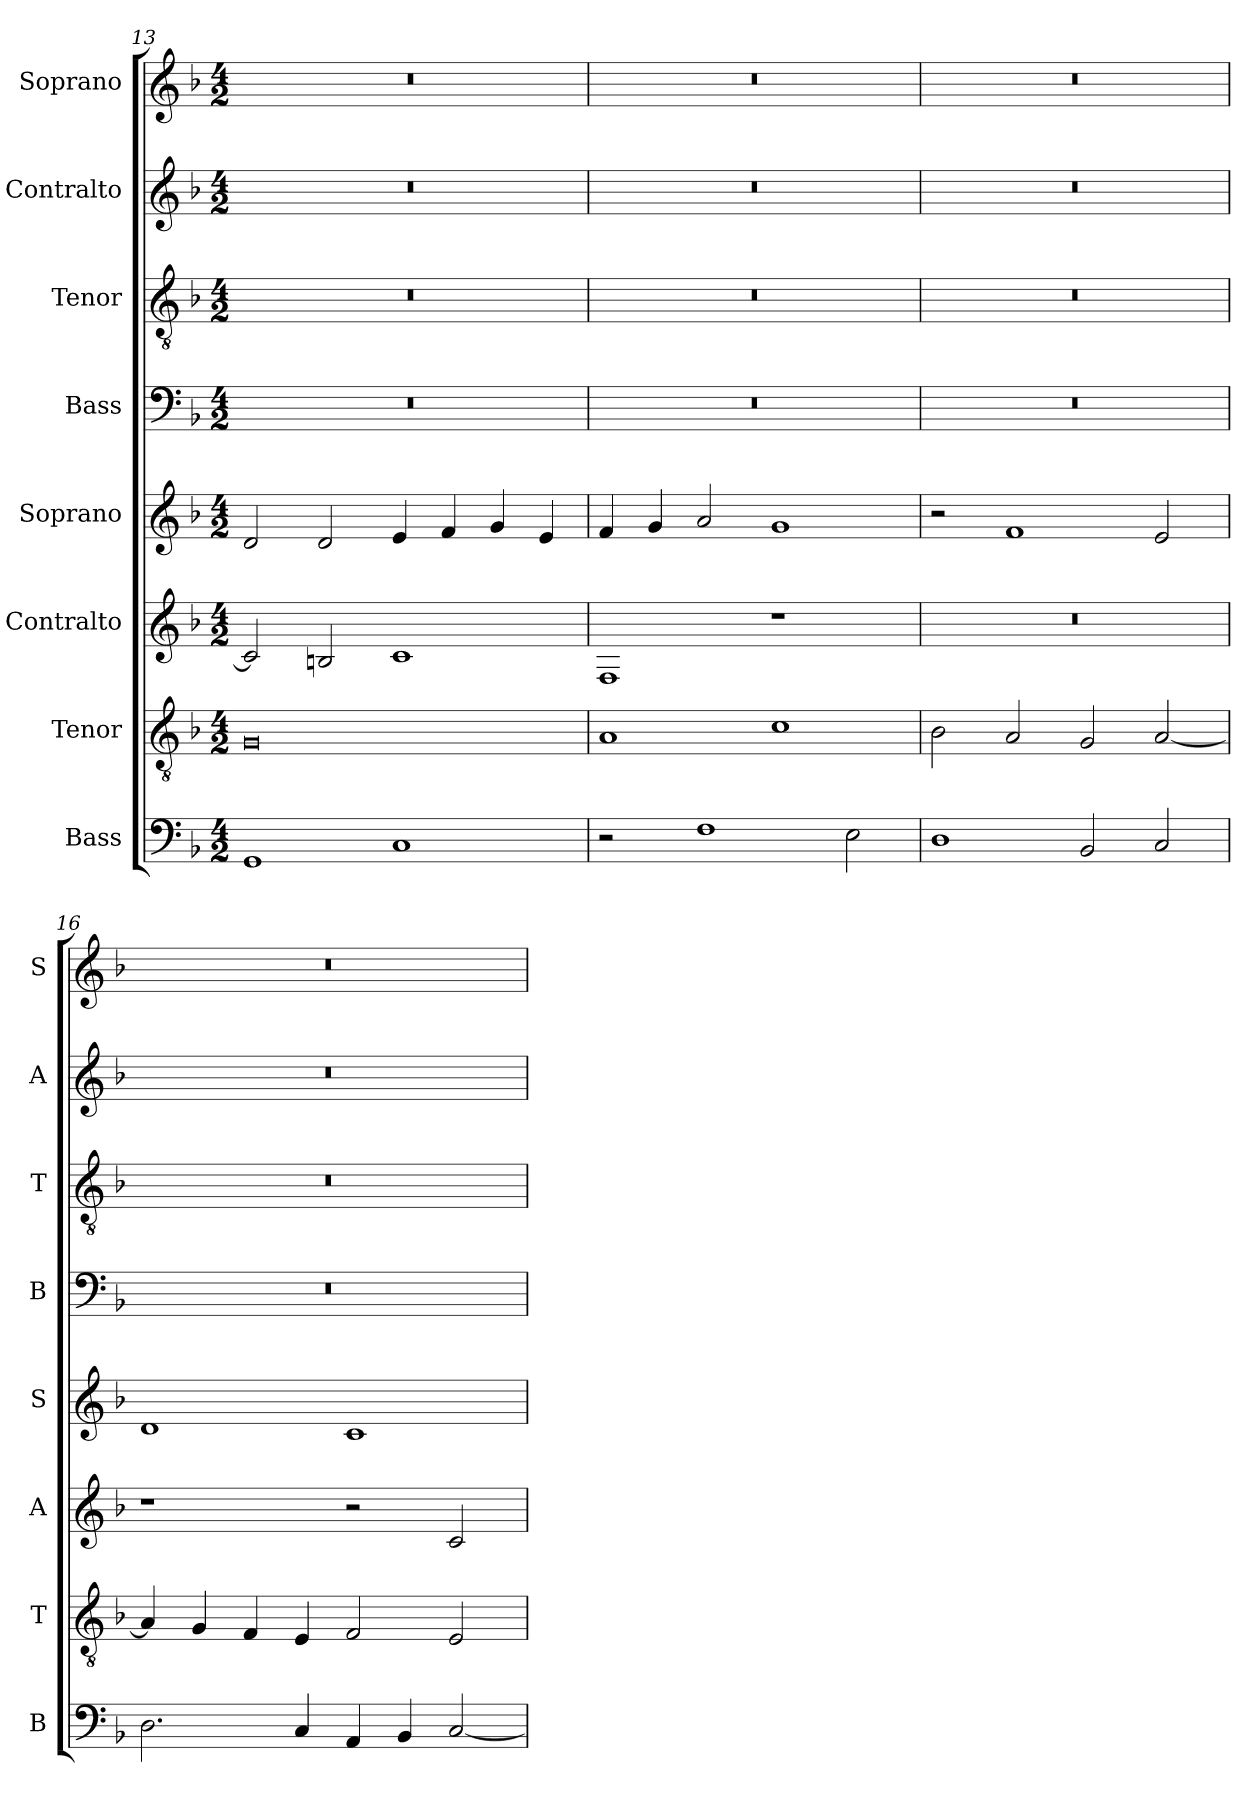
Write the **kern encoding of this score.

**kern	**kern	**kern	**kern	**kern	**kern	**kern	**kern
*part8	*part7	*part6	*part5	*part4	*part3	*part2	*part1
*staff8	*staff7	*staff6	*staff5	*staff4	*staff3	*staff2	*staff1
*I"Bass	*I"Tenor	*I"Contralto	*I"Soprano	*I"Bass	*I"Tenor	*I"Contralto	*I"Soprano
*I'B	*I'T	*I'A	*I'S	*I'B	*I'T	*I'A	*I'S
*clefF4	*clefGv2	*clefG2	*clefG2	*clefF4	*clefGv2	*clefG2	*clefG2
*k[b-]	*k[b-]	*k[b-]	*k[b-]	*k[b-]	*k[b-]	*k[b-]	*k[b-]
*F:ion	*F:ion	*F:ion	*F:ion	*F:ion	*F:ion	*F:ion	*F:ion
*M4/2	*M4/2	*M4/2	*M4/2	*M4/2	*M4/2	*M4/2	*M4/2
=13	=13	=13	=13	=13	=13	=13	=13
1GG	0G	2c]	2d	0r	0r	0r	0r
.	.	2Bn	2d	.	.	.	.
1C	.	1c	4e	.	.	.	.
.	.	.	4f	.	.	.	.
.	.	.	4g	.	.	.	.
.	.	.	4e	.	.	.	.
=14	=14	=14	=14	=14	=14	=14	=14
2r	1A	1F	4f	0r	0r	0r	0r
.	.	.	4g	.	.	.	.
1F	.	.	2a	.	.	.	.
.	1c	1r	1g	.	.	.	.
2E	.	.	.	.	.	.	.
=15	=15	=15	=15	=15	=15	=15	=15
1D	2B-	0r	2r	0r	0r	0r	0r
.	2A	.	1f	.	.	.	.
2BB-	2G	.	.	.	.	.	.
2C	[2A	.	2e	.	.	.	.
=16	=16	=16	=16	=16	=16	=16	=16
2.D	4A]	1r	1d	0r	0r	0r	0r
.	4G	.	.	.	.	.	.
.	4F	.	.	.	.	.	.
4C	4E	.	.	.	.	.	.
4AA	2F	2r	1c	.	.	.	.
4BB-	.	.	.	.	.	.	.
[2C	2E	2c	.	.	.	.	.
=	=	=	=	=	=	=	=
*-	*-	*-	*-	*-	*-	*-	*-
